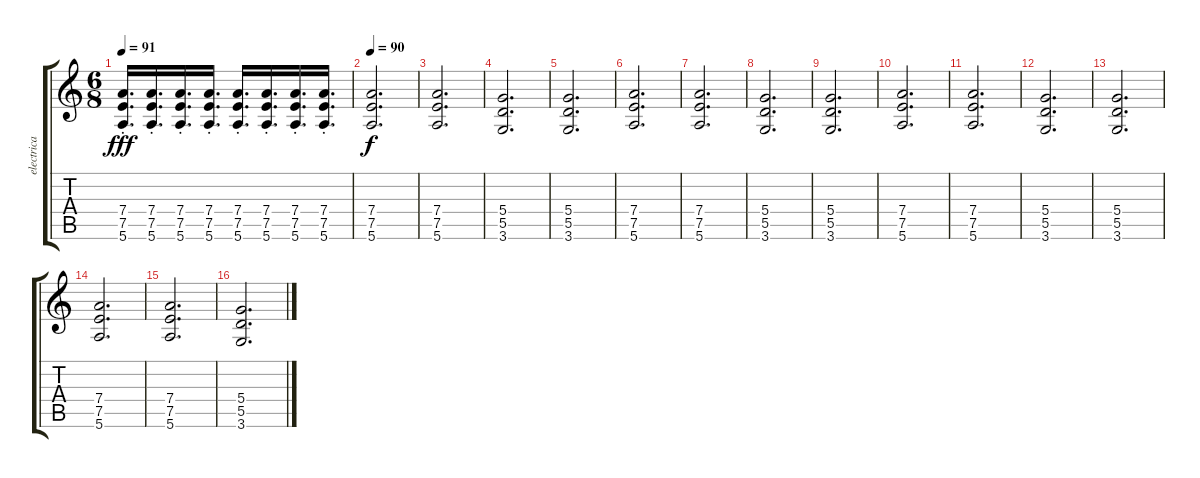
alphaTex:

\track ("electrica 3" "electrica ") {instrument distortionguitar}
\staff {score tabs}
\tuning (E4 B3 G3 D3 A2 E2) {hide}
\ts (6 8)
\tempo 91
\clef g2
\ks c
(7.4{st} 7.5{st} 5.6{st}).16{d dy fff} (7.4{st} 7.5{st} 5.6{st}).16{d} (7.4{st} 7.5{st} 5.6{st}).16{d} (7.4{st} 7.5{st} 5.6{st}).16{d} (7.4{st} 7.5{st} 5.6{st}).16{d} (7.4{st} 7.5{st} 5.6{st}).16{d} (7.4{st} 7.5{st} 5.6{st}).16{d} (7.4{st} 7.5{st} 5.6{st}).16{d} |
\tempo 90
(7.4 7.5 5.6).2{d dy f} |
(7.4 7.5 5.6).2{d} |
(5.4 5.5 3.6).2{d} |
(5.4 5.5 3.6).2{d} |
(7.4 7.5 5.6).2{d} |
(7.4 7.5 5.6).2{d} |
(5.4 5.5 3.6).2{d} |
(5.4 5.5 3.6).2{d} |
(7.4 7.5 5.6).2{d} |
(7.4 7.5 5.6).2{d} |
(5.4 5.5 3.6).2{d} |
(5.4 5.5 3.6).2{d} |
(7.4 7.5 5.6).2{d} |
(7.4 7.5 5.6).2{d} |
(5.4 5.5 3.6).2{d}
